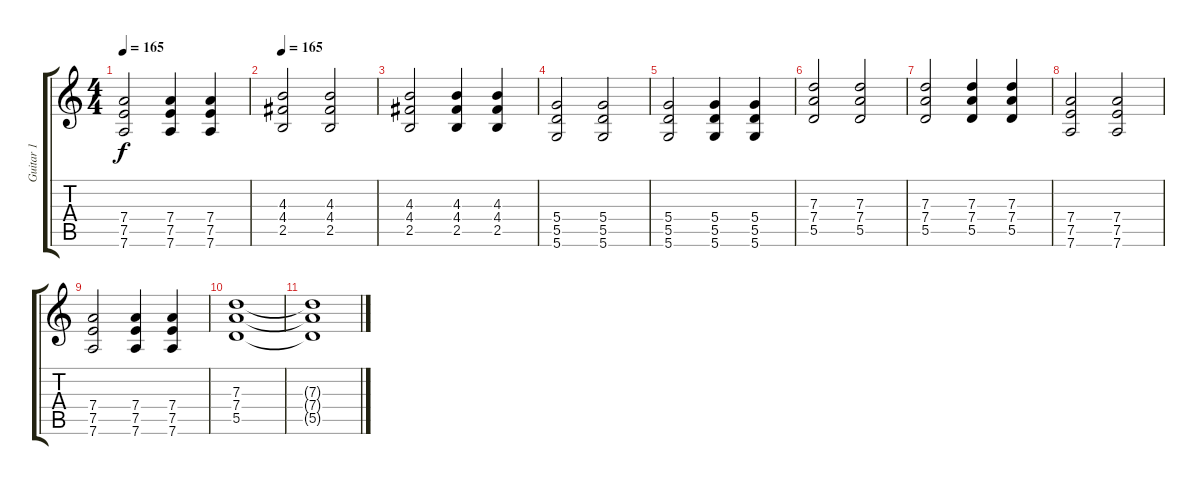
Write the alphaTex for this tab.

\track ("Guitar 1" "Guitar 1") {instrument acousticguitarsteel}
\staff {score tabs}
\tuning (E4 B3 G3 D3 A2 D2) {hide}
\ts (4 4)
\tempo 165
\clef g2
\ks c
(7.4 7.5 7.6).2{dy f} (7.4 7.5 7.6).4 (7.4 7.5 7.6).4 |
\tempo 165
(4.3 4.4 2.5).2 (4.3 4.4 2.5).2 |
(4.3 4.4 2.5).2 (4.3 4.4 2.5).4 (4.3 4.4 2.5).4 |
(5.4 5.5 5.6).2 (5.4 5.5 5.6).2 |
(5.4 5.5 5.6).2 (5.4 5.5 5.6).4 (5.4 5.5 5.6).4 |
(7.3 7.4 5.5).2 (7.3 7.4 5.5).2 |
(7.3 7.4 5.5).2 (7.3 7.4 5.5).4 (7.3 7.4 5.5).4 |
(7.4 7.5 7.6).2 (7.4 7.5 7.6).2 |
(7.4 7.5 7.6).2 (7.4 7.5 7.6).4 (7.4 7.5 7.6).4 |
(7.3 7.4 5.5).1 |
(7.3{t} 7.4{t} 5.5{t}).1
